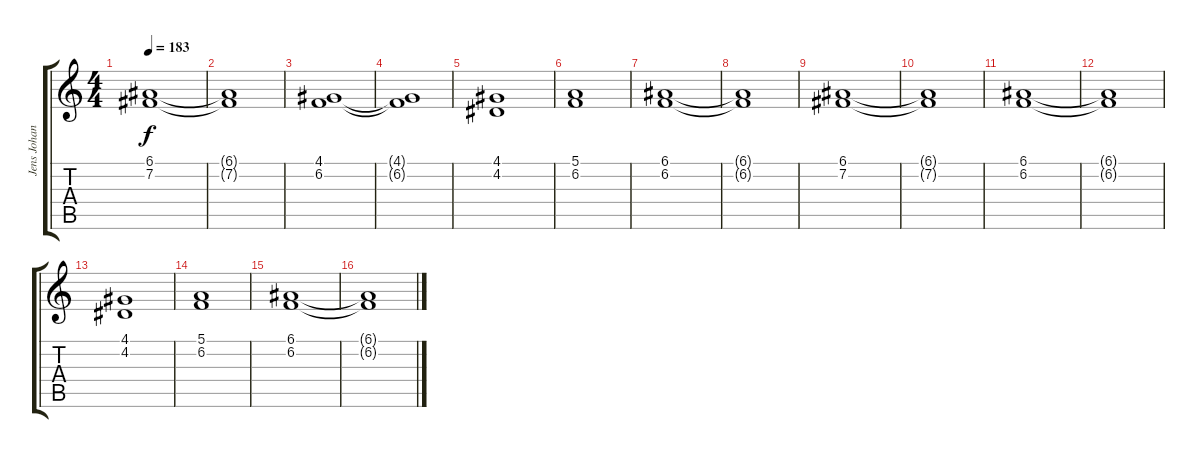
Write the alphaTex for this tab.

\track ("Jens Johanssen" "Jens Johan") {instrument synthstrings1}
\staff {score tabs}
\tuning (E4 B3 G3 D3 A2 E2) {hide}
\ts (4 4)
\tempo 183
\clef g2
\ks c
(6.1 7.2).1{dy f} |
(6.1{t} 7.2{t}).1 |
(4.1 6.2).1 |
(4.1{t} 6.2{t}).1 |
(4.1 4.2).1 |
(5.1 6.2).1 |
(6.1 6.2).1 |
(6.1{t} 6.2{t}).1 |
(6.1 7.2).1 |
(6.1{t} 7.2{t}).1 |
(6.1 6.2).1 |
(6.1{t} 6.2{t}).1 |
(4.1 4.2).1 |
(5.1 6.2).1 |
(6.1 6.2).1 |
(6.1{t} 6.2{t}).1
